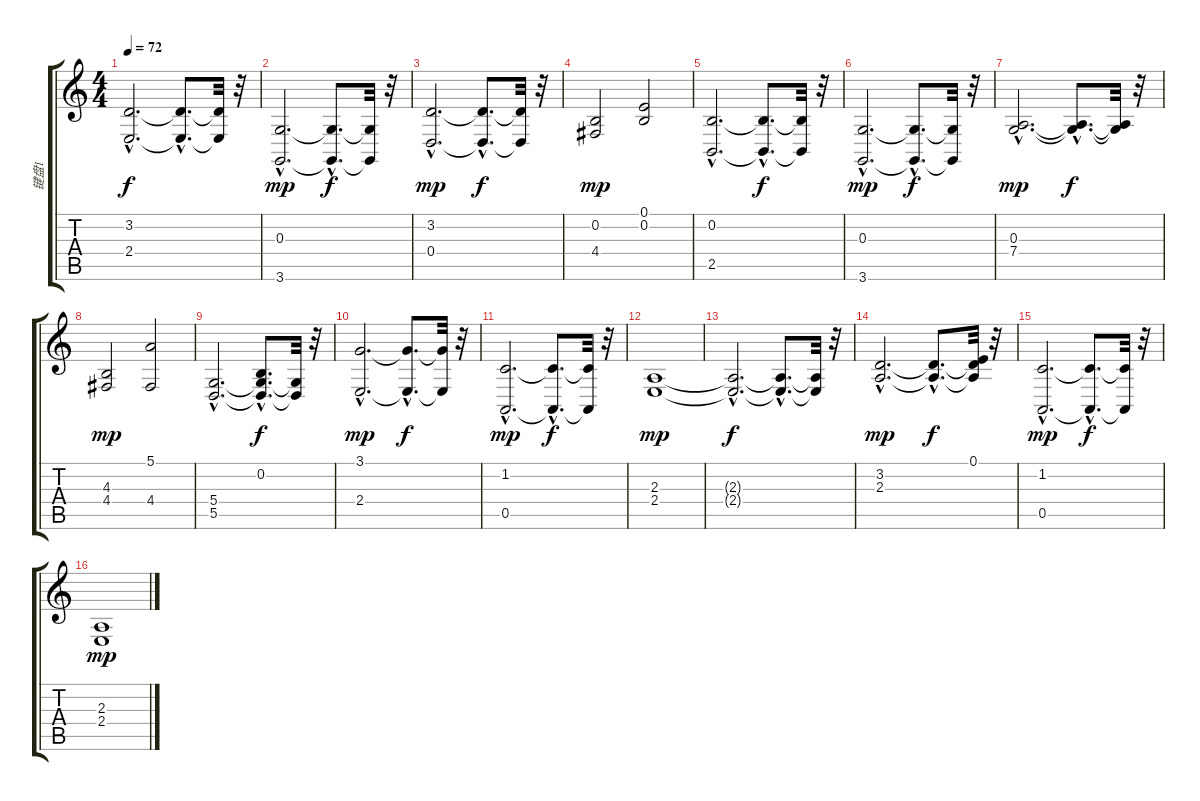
\track ("键盘1" "键盘1") {instrument churchorgan}
\staff {score tabs}
\tuning (E4 B3 G3 D3 A2 E2) {hide}
\ts (4 4)
\tempo 72
\clef g2
\ks c
(3.2{hac t} 2.4{hac t}).2{d dy f} (3.2{hac t} 2.4{hac t}).8{d} (3.2{t} 2.4{t}).32 r.32 |
(0.3{hac} 3.6{hac}).2{d dy mp} (0.3{hac t} 3.6{hac t}).8{d dy f} (0.3{t} 3.6{t}).32 r.32 |
(3.2{hac} 0.4{hac}).2{d dy mp} (3.2{hac t} 0.4{hac t}).8{d dy f} (3.2{t} 0.4{t}).32 r.32 |
(0.2 4.4).2{dy mp} (0.1 0.2).2 |
(0.2{hac} 2.5{hac}).2{d} (0.2{hac t} 2.5{hac t}).8{d dy f} (0.2{t} 2.5{t}).32 r.32 |
(0.3{hac} 3.6{hac}).2{d dy mp} (0.3{hac t} 3.6{hac t}).8{d dy f} (0.3{t} 3.6{t}).32 r.32 |
(0.3{hac} 7.4{hac}).2{d dy mp} (0.3{hac t} 7.4{hac t}).8{d dy f} (0.3{t} 7.4{t}).32 r.32 |
(4.3 4.4).2{dy mp} (5.1 4.4).2 |
(5.4{hac} 5.5{hac}).2{d} (0.2{hac} 5.4{hac t} 5.5{hac t}).8{d dy f} (5.4{t} 5.5{t}).32 r.32 |
(3.1{hac} 2.4{hac}).2{d dy mp} (3.1{hac t} 2.4{hac t}).8{d dy f} (3.1{t} 2.4{t}).32 r.32 |
(1.2{hac} 0.5{hac}).2{d dy mp} (1.2{hac t} 0.5{hac t}).8{d dy f} (1.2{t} 0.5{t}).32 r.32 |
(2.3 2.4).1{dy mp} |
(2.3{hac t} 2.4{hac t}).2{d dy f} (2.3{hac t} 2.4{hac t}).8{d} (2.3{t} 2.4{t}).32 r.32 |
(3.2{hac} 2.3{hac}).2{d dy mp} (3.2{hac t} 2.3{hac t}).8{d dy f} (0.1 3.2{t} 2.3{t}).32 r.32 |
(1.2{hac} 0.5{hac}).2{d dy mp} (1.2{hac t} 0.5{hac t}).8{d dy f} (1.2{t} 0.5{t}).32 r.32 |
(2.3 2.4).1{dy mp}
